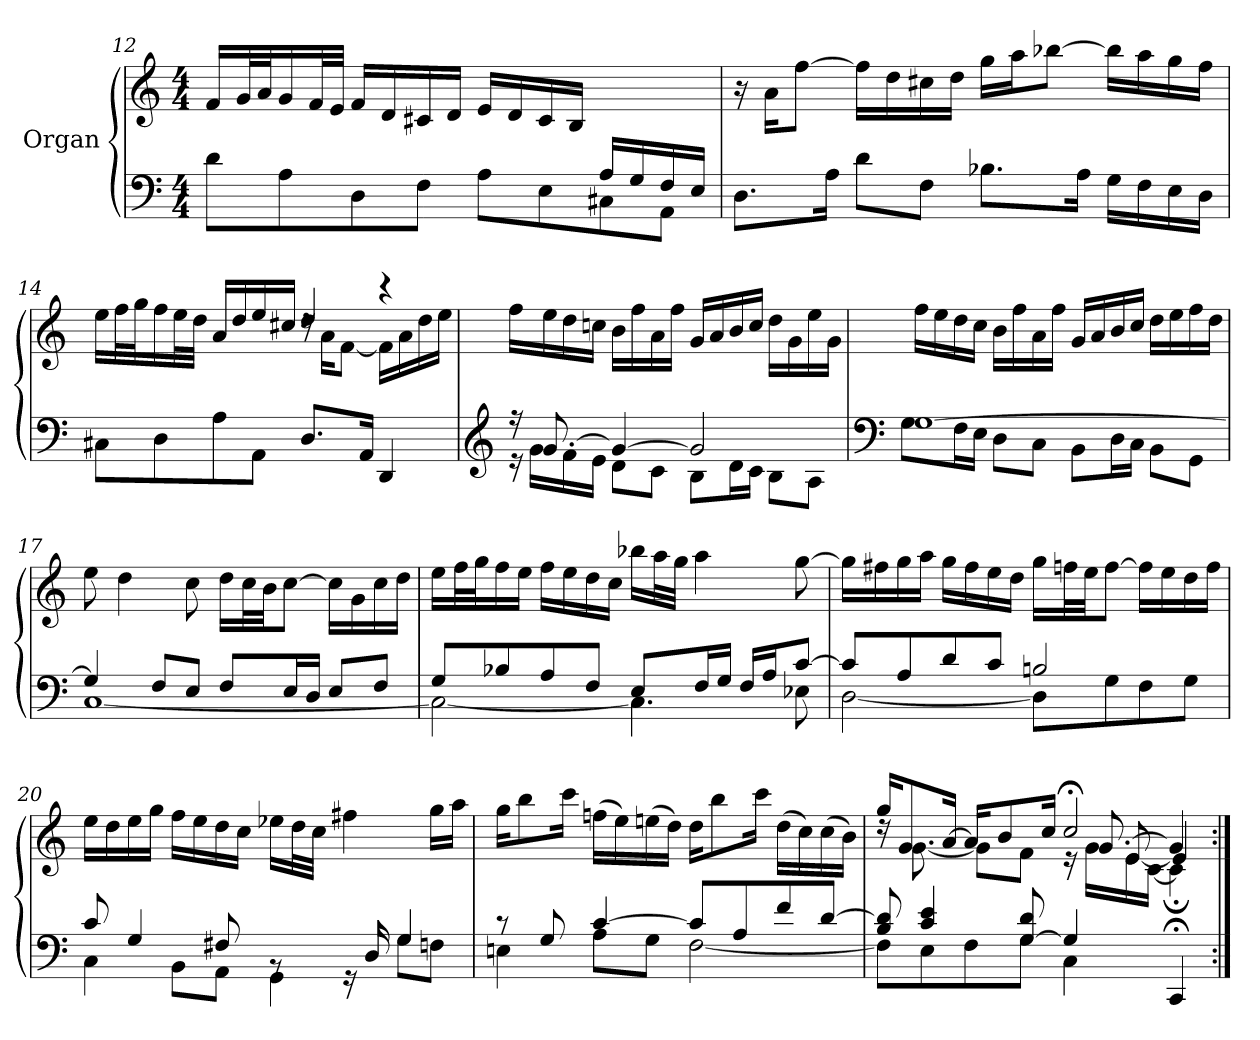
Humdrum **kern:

**kern	**kern
*part1	*part1
*staff2	*staff1
*I"Organ	*
*clefF4	*clefG2
*k[]	*k[]
*M4/4	*M4/4
=12	=12
*^	*
2.ryy	8d\L	16f/LL
.	.	32g/L
.	.	32a/J
.	8A\	16g/
.	.	32f/L
.	.	32e/JJJ
.	8D\	16f/LL
.	.	16d/
.	8F\J	16c#X/
.	.	16d/JJ
.	8A\L	16e/LL
.	.	16d/
.	8E\	16c#/
.	.	16B/JJ
16A/LL	8C#X\	4ryy
16G/	.	.
16F/	8AA\J	.
16E/JJ	.	.
*v	*v	*
!!LO:PB:g=z
=13	=13
8.D\L	16r
.	16a\KL
.	[8ff\J
16A\Jk	.
8d\L	16ff\LL]
.	16dd\
8F\J	16cc#X\
.	16dd\JJ
8.B-X\L	16gg\LL
.	16aa\J
.	[8bb-X\J
16A\Jk	.
16G\LL	16bb-\LL]
16F\	16aa\
16E\	16gg\
16D\JJ	16ff\JJ
=14	=14
*	*^
8C#X\L	16ee\LL	2ryy
.	32ff\L	.
.	32gg\J	.
8D\	16ff\	.
.	32ee\L	.
.	32dd\JJJ	.
8A\	16a/LL	.
.	16dd/	.
8AA\J	16ee/	.
.	16cc#X/JJ	.
8.D/L	4dd/	16rdd
.	.	16a\KL
.	.	[8f\J
16AA/Jk	.	.
4DD/	4r	16f\LL]
.	.	16a\
.	.	16dd\
.	.	16ee\JJ
*	*v	*v
!!LO:LB:g=z
=15	=15
*clefG2	*
*^	*
16r	16r	16ff\LL
[8.g/	16g\LL	16ee\
.	16f\	16dd\
.	16e\JJ	16ccn\JJ
4g/_	8d\L	16b\LL
.	.	16ff\
.	8c\J	16a\
.	.	16ff\JJ
2g/]	8B\L	16g/LL
.	.	16a/
.	16d\L	16b/
.	16c\JJ	16cc/JJ
.	8B\L	16dd\LL
.	.	16g\
.	8A\J	16ee\
.	.	16g\JJ
=16	=16	=16
*clefF4	*	*
[1G	8G\L	16ff\LL
.	.	16ee\
.	16F\L	16dd\
.	16E\JJ	16cc\JJ
.	8D\L	16b\LL
.	.	16ff\
.	8C\J	16a\
.	.	16ff\JJ
.	8BB\L	16g/LL
.	.	16a/
.	16D\L	16b/
.	16C\JJ	16cc/JJ
.	8BB\L	16dd\LL
.	.	16ee\
.	8GG\J	16ff\
.	.	16dd\JJ
!!LO:LB:g=z
=17	=17	=17
4G/]	[1C	8ee\
.	.	4dd\
8F/L	.	.
8E/J	.	8cc\
8F/L	.	16dd\LL
.	.	32cc\L
.	.	32b\JJ
16E/L	.	[8cc\J
16D/JJ	.	.
8E/L	.	16cc\LL]
.	.	16g\
8F/J	.	16cc\
.	.	16dd\JJ
=18	=18	=18
8G/L	2C\_	16ee\LL
.	.	32ff\L
.	.	32gg\J
8B-X/	.	16ff\
.	.	16ee\JJ
8A/	.	16ff\LL
.	.	16ee\
8F/J	.	16dd\
.	.	16cc\JJ
8E/L	4.C\]	16bb-X\LL
.	.	32aa\L
.	.	32gg\JJJ
16F/L	.	4aa\
16G/JJ	.	.
16F/LL	.	.
16A/J	.	.
[8c/J	8E-X\	[8gg\
!!LO:LB:g=z
=19	=19	=19
8c/L]	[2D\	16gg\LL]
.	.	16ff#X\
8A/	.	16gg\
.	.	16aa\JJ
8d/	.	16gg\LL
.	.	16ff#\
8c/J	.	16ee\
.	.	16dd\JJ
2Bn/	8D\L]	16gg\LL
.	.	32ffn\L
.	.	32ee\JJ
.	8G\	[8ff\J
.	8F\	16ff\LL]
.	.	16ee\
.	8G\J	16dd\
.	.	16ff\JJ
=20	=20	=20
8c/	4C\	16ee\LL
.	.	16dd\
4G/	.	16ee\
.	.	16gg\JJ
.	8BB\L	16ff\LL
.	.	16ee\
8F#X/	8AA\J	16dd\
.	.	16cc\JJ
8rBB	4GG\	16ee-X\LL
.	.	32dd\L
.	.	32cc\JJJ
16rGG	.	4ff#X\
16D/	.	.
4G/	8G\L	.
.	8Fn\J	16gg\LL
.	.	16aa\JJ
!!LO:LB:g=z
=21	=21	=21
8r	4En\	16gg\KL
.	.	8bb\
8G/	.	.
.	.	16ccc\Jk
[4c/	8A\L	(16ffn\LL
.	.	16ee\)
.	8G\J	(16een\
.	.	16dd\JJ)
8c/L]	[2F\	16dd\KL
.	.	8bb\
8A/	.	.
.	.	16ccc\Jk
8f/	.	(16dd\LL
.	.	16cc\)
[8d/J	.	(16cc\
.	.	16b\JJ)
=22	=22	=22
*	*	*^
*	*	*	*^
*	*	*	*	*^
8B/ 8d/]	8F\L]	16gg/KL	16rdd	2ryy	2ryy
.	.	8g/	[8.g\	.	.
4c/ 4e/	8E\	.	.	.	.
.	.	[16a/Jk	.	.	.
.	8F\	16a/KL]	8g\L]	.	.
.	.	8b/	.	.	.
[8G/ 8d/	8G\J	.	8f\J	.	.
.	.	16cc/Jk	.	.	.
4G/]	4C\	2cc;</	16r	16rFyy	8rgyy
.	.	.	16g\LL	[8.g/	.
.	.	.	16e\	.	[8e/
.	.	.	[16c\JJ	.	.
4CC;/	4reyy	.	4c;\]	4g/]	4e/]
*v	*v	*	*	*	*
*	*v	*v	*v	*v
=:|!	=:|!
*-	*-
